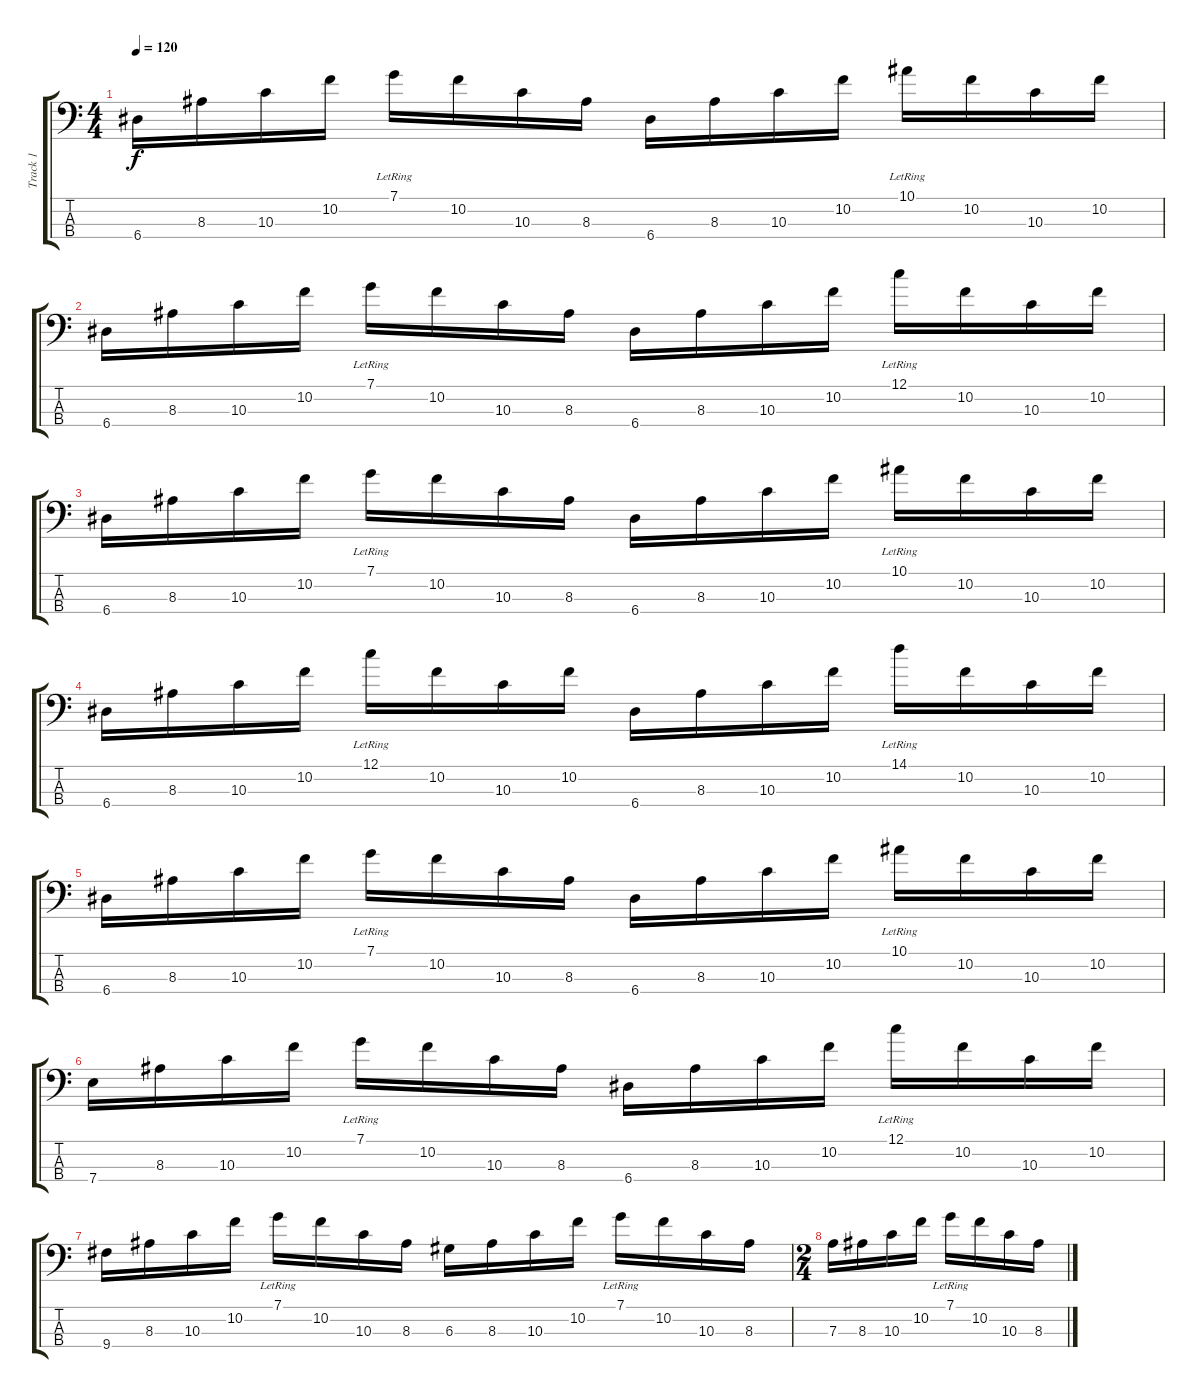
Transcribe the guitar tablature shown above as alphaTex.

\track ("Track 1" "Track 1") {instrument acousticguitarsteel}
\staff {score tabs}
\tuning (C3 G2 D2 A1) {hide}
\ts (4 4)
\tempo 120
\clef f4
\ks c
6.4.16{dy f} 8.3.16 10.3.16 10.2.16 7.1{lr}.16 10.2.16 10.3.16 8.3.16 6.4.16 8.3.16 10.3.16 10.2.16 10.1{lr}.16 10.2.16 10.3.16 10.2.16 |
6.4.16 8.3.16 10.3.16 10.2.16 7.1{lr}.16 10.2.16 10.3.16 8.3.16 6.4.16 8.3.16 10.3.16 10.2.16 12.1{lr}.16 10.2.16 10.3.16 10.2.16 |
6.4.16 8.3.16 10.3.16 10.2.16 7.1{lr}.16 10.2.16 10.3.16 8.3.16 6.4.16 8.3.16 10.3.16 10.2.16 10.1{lr}.16 10.2.16 10.3.16 10.2.16 |
6.4.16 8.3.16 10.3.16 10.2.16 12.1{lr}.16 10.2.16 10.3.16 10.2.16 6.4.16 8.3.16 10.3.16 10.2.16 14.1{lr}.16 10.2.16 10.3.16 10.2.16 |
6.4.16 8.3.16 10.3.16 10.2.16 7.1{lr}.16 10.2.16 10.3.16 8.3.16 6.4.16 8.3.16 10.3.16 10.2.16 10.1{lr}.16 10.2.16 10.3.16 10.2.16 |
7.4.16 8.3.16 10.3.16 10.2.16 7.1{lr}.16 10.2.16 10.3.16 8.3.16 6.4.16 8.3.16 10.3.16 10.2.16 12.1{lr}.16 10.2.16 10.3.16 10.2.16 |
9.4.16 8.3.16 10.3.16 10.2.16 7.1{lr}.16 10.2.16 10.3.16 8.3.16 6.3.16 8.3.16 10.3.16 10.2.16 7.1{lr}.16 10.2.16 10.3.16 8.3.16 |
\ts (2 4)
7.3.16 8.3.16 10.3.16 10.2.16 7.1{lr}.16 10.2.16 10.3.16 8.3.16
